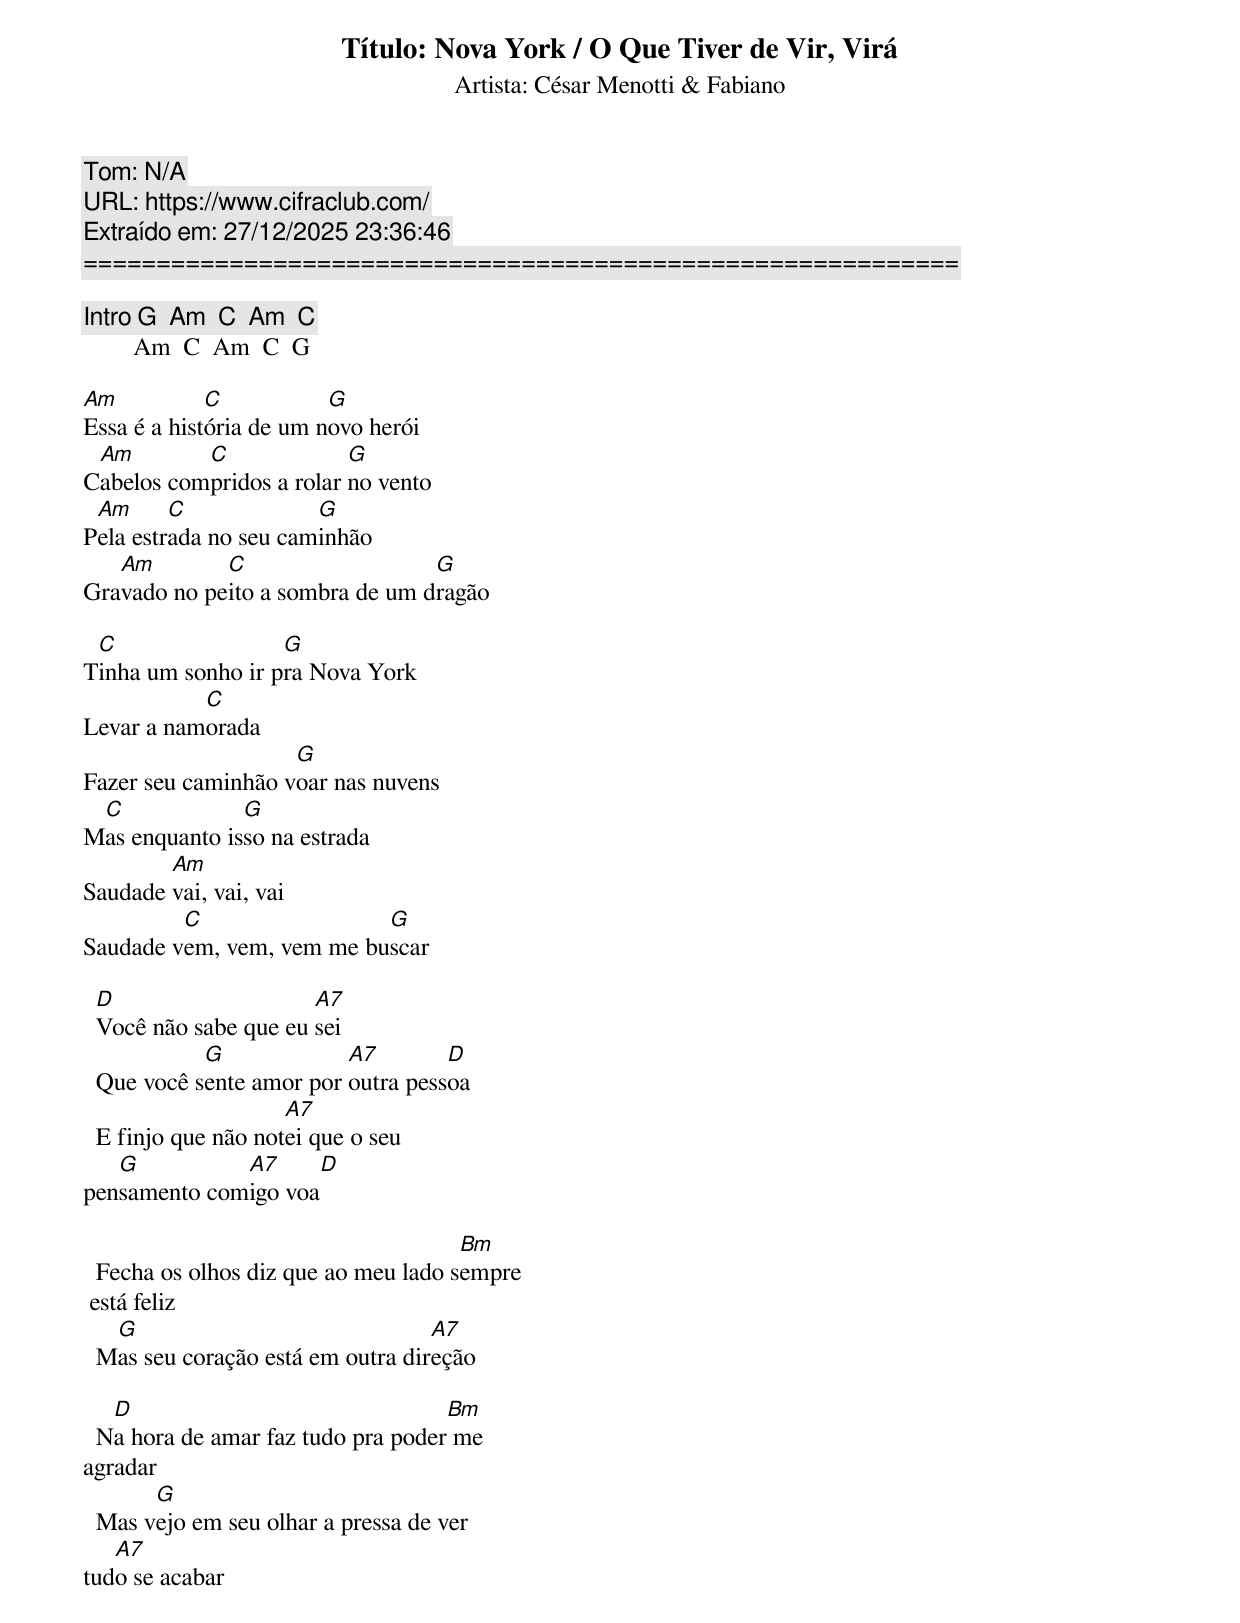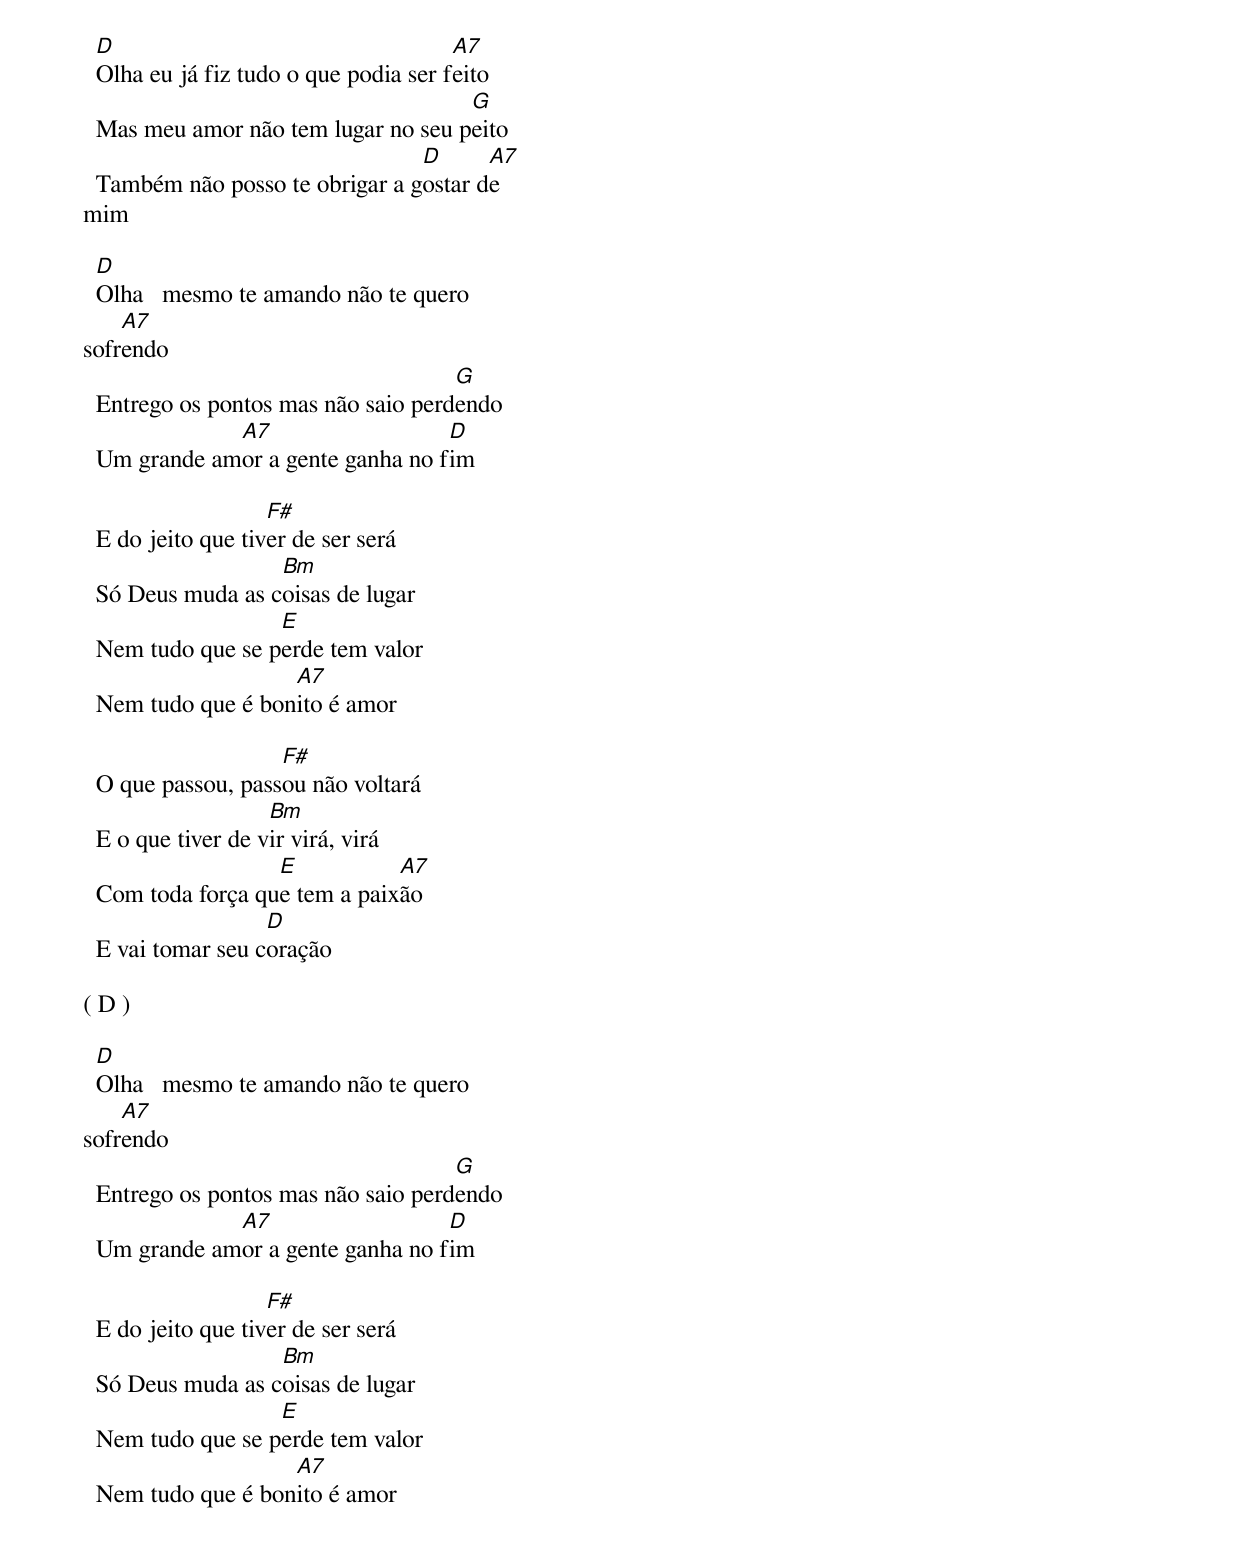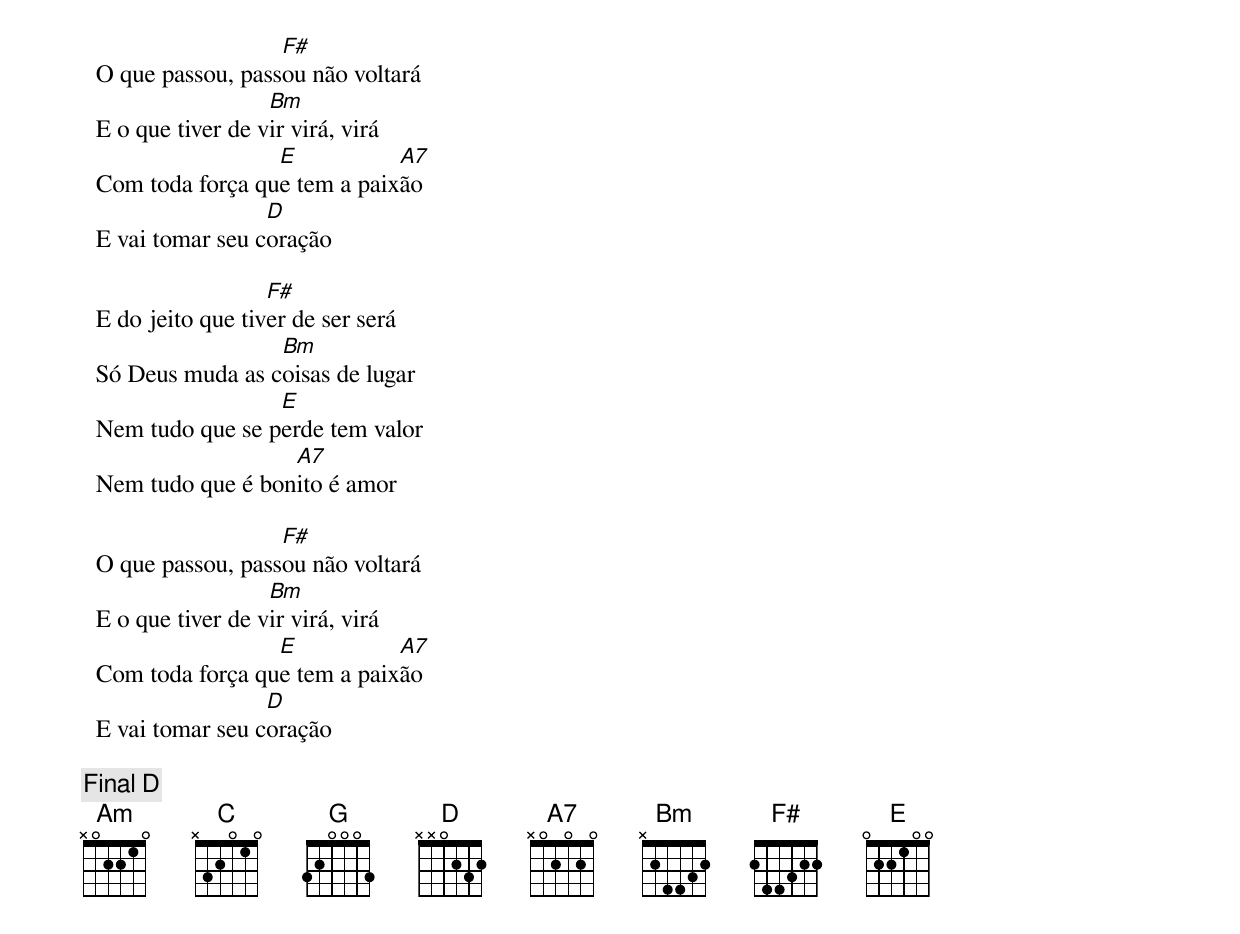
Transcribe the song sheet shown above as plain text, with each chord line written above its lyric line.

Título: Nova York / O Que Tiver de Vir, Virá
Artista: César Menotti & Fabiano
Tom: N/A
URL: https://www.cifraclub.com/
Extraído em: 27/12/2025 23:36:46
============================================================

[Intro] G  Am  C  Am  C
        Am  C  Am  C  G

Am           C           G
Essa é a história de um novo herói
 Am        C              G
Cabelos compridos a rolar no vento
 Am      C             G
Pela estrada no seu caminhão
   Am        C                   G
Gravado no peito a sombra de um dragão

 C                 G
Tinha um sonho ir pra Nova York
           C
Levar a namorada
                    G
Fazer seu caminhão voar nas nuvens
 C             G
Mas enquanto isso na estrada
        Am
Saudade vai, vai, vai
         C                 G
Saudade vem, vem, vem me buscar

  D                    A7
  Você não sabe que eu sei
            G             A7        D
  Que você sente amor por outra pessoa
                     A7
  E finjo que não notei que o seu
   G          A7     D
pensamento comigo voa

                                      Bm
  Fecha os olhos diz que ao meu lado sempre
 está feliz
   G                               A7
  Mas seu coração está em outra direção

   D                                Bm
  Na hora de amar faz tudo pra poder me
agradar
       G
  Mas vejo em seu olhar a pressa de ver
   A7
tudo se acabar

  D                                    A7
  Olha eu já fiz tudo o que podia ser feito
                                     G
  Mas meu amor não tem lugar no seu peito
                                 D      A7
  Também não posso te obrigar a gostar de
mim

  D
  Olha   mesmo te amando não te quero
    A7
sofrendo
                                     G
  Entrego os pontos mas não saio perdendo
              A7                   D
  Um grande amor a gente ganha no fim

                    F#
  E do jeito que tiver de ser será
                   Bm
  Só Deus muda as coisas de lugar
                   E
  Nem tudo que se perde tem valor
                    A7
  Nem tudo que é bonito é amor

                    F#
  O que passou, passou não voltará
                    Bm
  E o que tiver de vir virá, virá
                   E           A7
  Com toda força que tem a paixão
                   D
  E vai tomar seu coração

( D )

  D
  Olha   mesmo te amando não te quero
    A7
sofrendo
                                     G
  Entrego os pontos mas não saio perdendo
              A7                   D
  Um grande amor a gente ganha no fim

                    F#
  E do jeito que tiver de ser será
                   Bm
  Só Deus muda as coisas de lugar
                   E
  Nem tudo que se perde tem valor
                    A7
  Nem tudo que é bonito é amor

                    F#
  O que passou, passou não voltará
                    Bm
  E o que tiver de vir virá, virá
                   E           A7
  Com toda força que tem a paixão
                   D
  E vai tomar seu coração

                    F#
  E do jeito que tiver de ser será
                   Bm
  Só Deus muda as coisas de lugar
                   E
  Nem tudo que se perde tem valor
                    A7
  Nem tudo que é bonito é amor

                    F#
  O que passou, passou não voltará
                    Bm
  E o que tiver de vir virá, virá
                   E           A7
  Com toda força que tem a paixão
                   D
  E vai tomar seu coração

[Final] D
